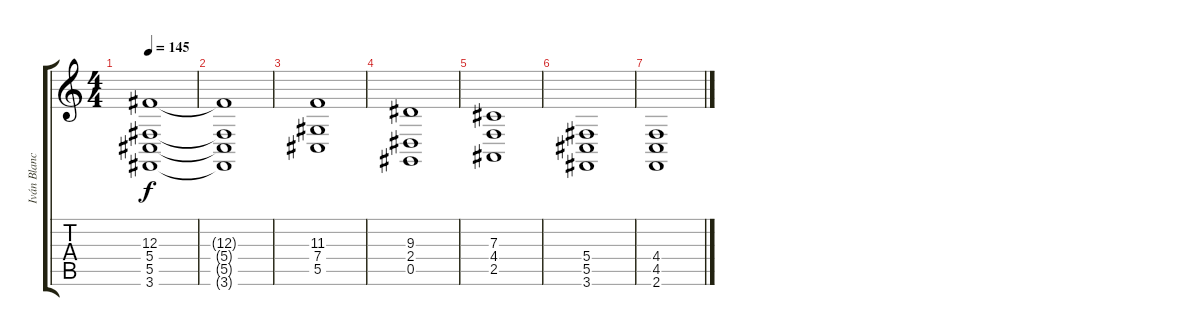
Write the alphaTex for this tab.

\track ("Iván Blanco" "Iván Blanc") {instrument choiraahs}
\staff {score tabs}
\tuning (Eb4 Bb3 Gb3 Db3 Ab2 Eb2) {hide}
\ts (4 4)
\tempo 145
\clef g2
\ks c
(12.3 5.4 5.5 3.6).1{dy f} |
(12.3{t} 5.4{t} 5.5{t} 3.6{t}).1 |
(11.3 7.4 5.5).1 |
(9.3 2.4 0.5).1 |
(7.3 4.4 2.5).1 |
(5.4 5.5 3.6).1 |
(4.4 4.5 2.6).1
